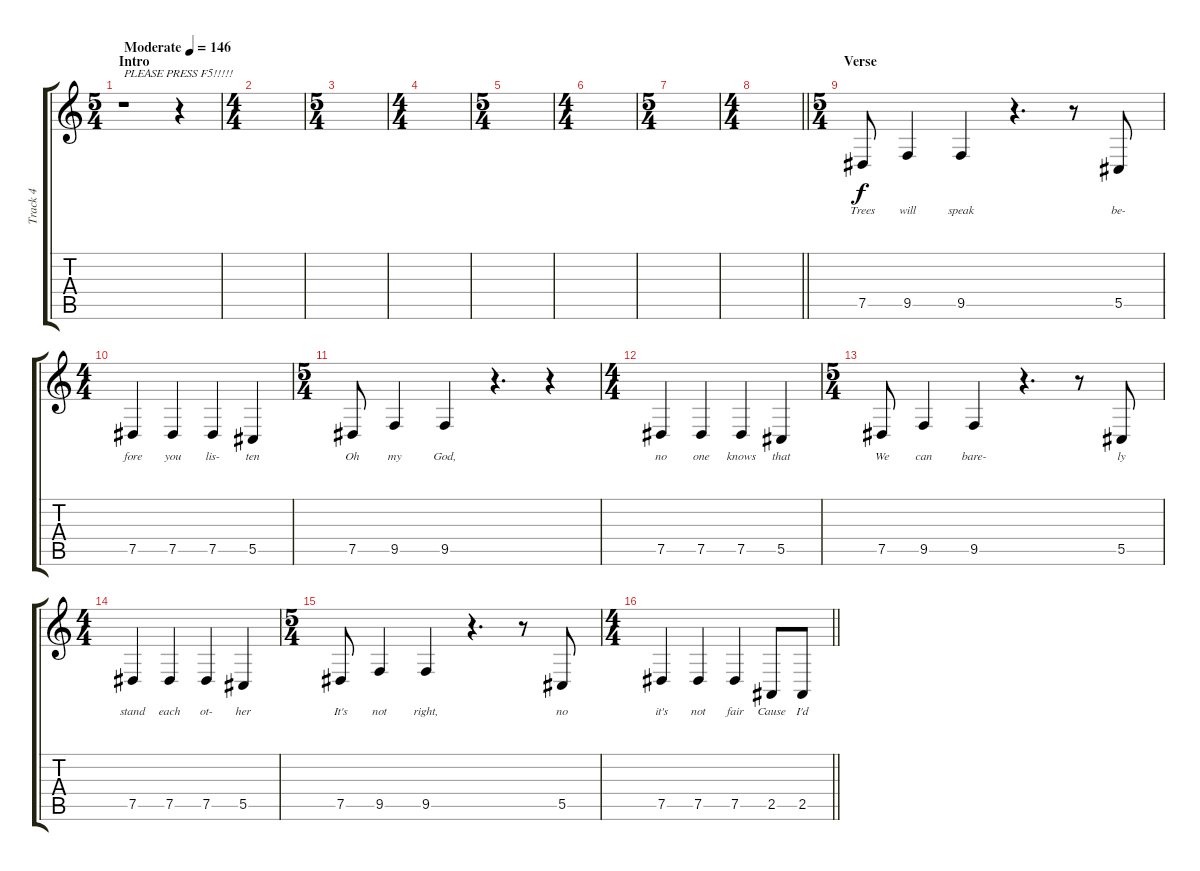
\track ("Track 4" "Track 4") {instrument tenorsax}
\staff {score tabs}
\tuning (Eb4 Bb3 Gb3 Db3 Ab2 Eb2) {hide}
\ts (5 4)
\section ("" "Intro")
\tempo (146 "Moderate")
\clef g2
\ks c
r.1{txt "PLEASE PRESS F5!!!!!" dy f instrument tenorsax} r.4 |
\ts (4 4)
|
\ts (5 4)
|
\ts (4 4)
|
\ts (5 4)
|
\ts (4 4)
|
\ts (5 4)
|
\ts (4 4)
\barLineRight lightlight
|
\ts (5 4)
\section ("" "Verse")
7.5.8{lyrics (0 "Trees") lyrics (1 "") lyrics (2 "") lyrics (3 "") lyrics (4 "")} 9.5.4{lyrics (0 "will") lyrics (1 "") lyrics (2 "") lyrics (3 "") lyrics (4 "")} 9.5.4{lyrics (0 "speak") lyrics (1 "") lyrics (2 "") lyrics (3 "") lyrics (4 "")} r.4{d} r.8 5.5.8{lyrics (0 "be-") lyrics (1 "") lyrics (2 "") lyrics (3 "") lyrics (4 "")} |
\ts (4 4)
7.5.4{lyrics (0 "fore") lyrics (1 "") lyrics (2 "") lyrics (3 "") lyrics (4 "")} 7.5.4{lyrics (0 "you") lyrics (1 "") lyrics (2 "") lyrics (3 "") lyrics (4 "")} 7.5.4{lyrics (0 "lis-") lyrics (1 "") lyrics (2 "") lyrics (3 "") lyrics (4 "")} 5.5.4{lyrics (0 "ten") lyrics (1 "") lyrics (2 "") lyrics (3 "") lyrics (4 "")} |
\ts (5 4)
7.5.8{lyrics (0 "Oh") lyrics (1 "") lyrics (2 "") lyrics (3 "") lyrics (4 "")} 9.5.4{lyrics (0 "my") lyrics (1 "") lyrics (2 "") lyrics (3 "") lyrics (4 "")} 9.5.4{lyrics (0 "God,") lyrics (1 "") lyrics (2 "") lyrics (3 "") lyrics (4 "")} r.4{d} r.4 |
\ts (4 4)
7.5.4{lyrics (0 "no") lyrics (1 "") lyrics (2 "") lyrics (3 "") lyrics (4 "")} 7.5.4{lyrics (0 "one") lyrics (1 "") lyrics (2 "") lyrics (3 "") lyrics (4 "")} 7.5.4{lyrics (0 "knows") lyrics (1 "") lyrics (2 "") lyrics (3 "") lyrics (4 "")} 5.5.4{lyrics (0 "that") lyrics (1 "") lyrics (2 "") lyrics (3 "") lyrics (4 "")} |
\ts (5 4)
7.5.8{lyrics (0 "We") lyrics (1 "") lyrics (2 "") lyrics (3 "") lyrics (4 "")} 9.5.4{lyrics (0 "can") lyrics (1 "") lyrics (2 "") lyrics (3 "") lyrics (4 "")} 9.5.4{lyrics (0 "bare-") lyrics (1 "") lyrics (2 "") lyrics (3 "") lyrics (4 "")} r.4{d} r.8 5.5.8{lyrics (0 "ly") lyrics (1 "") lyrics (2 "") lyrics (3 "") lyrics (4 "")} |
\ts (4 4)
7.5.4{lyrics (0 "stand") lyrics (1 "") lyrics (2 "") lyrics (3 "") lyrics (4 "")} 7.5.4{lyrics (0 "each") lyrics (1 "") lyrics (2 "") lyrics (3 "") lyrics (4 "")} 7.5.4{lyrics (0 "ot-") lyrics (1 "") lyrics (2 "") lyrics (3 "") lyrics (4 "")} 5.5.4{lyrics (0 "her") lyrics (1 "") lyrics (2 "") lyrics (3 "") lyrics (4 "")} |
\ts (5 4)
7.5.8{lyrics (0 "It's") lyrics (1 "") lyrics (2 "") lyrics (3 "") lyrics (4 "")} 9.5.4{lyrics (0 "not") lyrics (1 "") lyrics (2 "") lyrics (3 "") lyrics (4 "")} 9.5.4{lyrics (0 "right,") lyrics (1 "") lyrics (2 "") lyrics (3 "") lyrics (4 "")} r.4{d} r.8 5.5.8{lyrics (0 "no") lyrics (1 "") lyrics (2 "") lyrics (3 "") lyrics (4 "")} |
\ts (4 4)
\barLineRight lightlight
7.5.4{lyrics (0 "it's") lyrics (1 "") lyrics (2 "") lyrics (3 "") lyrics (4 "")} 7.5.4{lyrics (0 "not") lyrics (1 "") lyrics (2 "") lyrics (3 "") lyrics (4 "")} 7.5.4{lyrics (0 "fair") lyrics (1 "") lyrics (2 "") lyrics (3 "") lyrics (4 "")} 2.5.8{lyrics (0 "Cause") lyrics (1 "") lyrics (2 "") lyrics (3 "") lyrics (4 "")} 2.5.8{lyrics (0 "I'd") lyrics (1 "") lyrics (2 "") lyrics (3 "") lyrics (4 "")}
